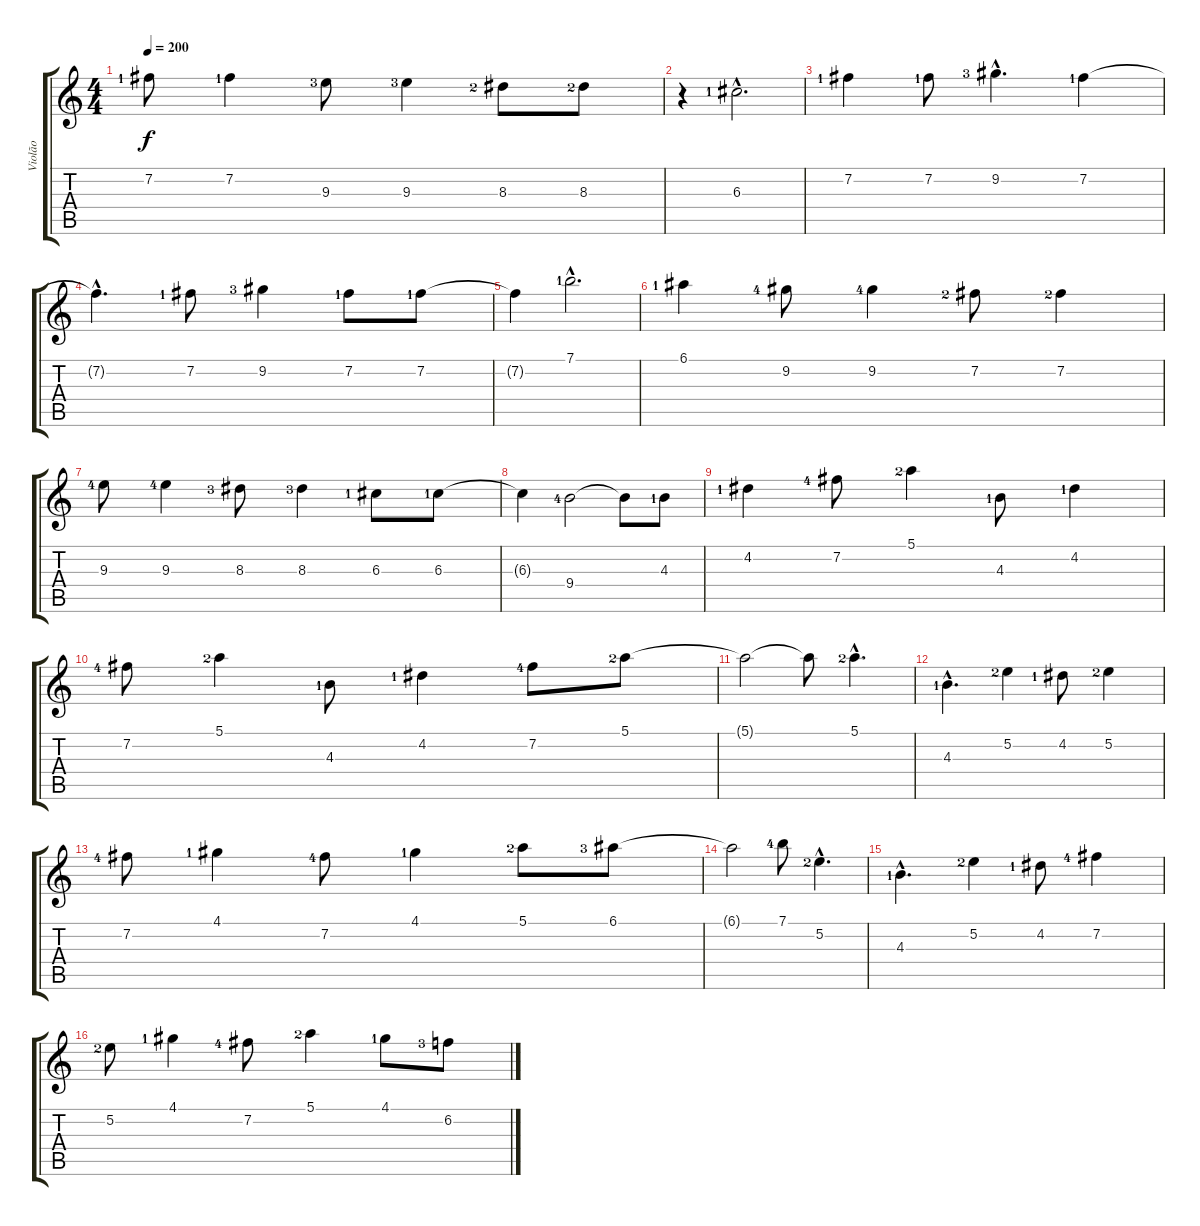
\track ("Violão" "Violão") {instrument acousticguitarsteel}
\staff {score tabs}
\tuning (E4 B3 G3 D3 A2 E2) {hide}
\ts (4 4)
\tempo 200
\clef g2
\ks c
7.2{lf 2}.8{dy f} 7.2{lf 2}.4 9.3{lf 4}.8 9.3{lf 4}.4 8.3{lf 3}.8 8.3{lf 3}.8 |
r.4 6.3{hac lf 2}.2{d} |
7.2{lf 2}.4 7.2{lf 2}.8 9.2{hac lf 4}.4{d} 7.2{lf 2}.4 |
7.2{hac t}.4{d} 7.2{lf 2}.8 9.2{lf 4}.4 7.2{lf 2}.8 7.2{lf 2}.8 |
7.2{t}.4 7.1{hac lf 2}.2{d} |
6.1{lf 2}.4 9.2{lf 5}.8 9.2{lf 5}.4 7.2{lf 3}.8 7.2{lf 3}.4 |
9.3{lf 5}.8 9.3{lf 5}.4 8.3{lf 4}.8 8.3{lf 4}.4 6.3{lf 2}.8 6.3{lf 2}.8 |
6.3{t}.4 9.4{lf 5}.2 9.4{t}.8 4.3{lf 2}.8 |
4.2{lf 2}.4 7.2{lf 5}.8 5.1{lf 3}.4 4.3{lf 2}.8 4.2{lf 2}.4 |
7.2{lf 5}.8 5.1{lf 3}.4 4.3{lf 2}.8 4.2{lf 2}.4 7.2{lf 5}.8 5.1{lf 3}.8 |
5.1{t}.2 5.1{t}.8 5.1{hac lf 3}.4{d} |
4.3{hac lf 2}.4{d} 5.2{lf 3}.4 4.2{lf 2}.8 5.2{lf 3}.4 |
7.2{lf 5}.8 4.1{lf 2}.4 7.2{lf 5}.8 4.1{lf 2}.4 5.1{lf 3}.8 6.1{lf 4}.8 |
6.1{t}.2 7.1{lf 5}.8 5.2{hac lf 3}.4{d} |
4.3{hac lf 2}.4{d} 5.2{lf 3}.4 4.2{lf 2}.8 7.2{lf 5}.4 |
5.2{lf 3}.8 4.1{lf 2}.4 7.2{lf 5}.8 5.1{lf 3}.4 4.1{lf 2}.8 6.2{lf 4}.8
